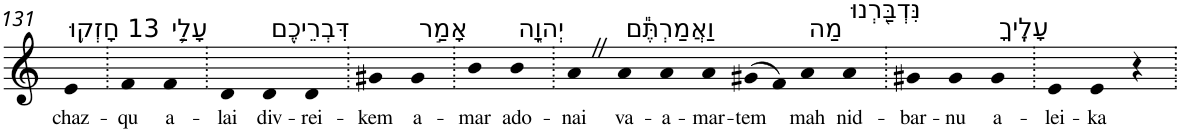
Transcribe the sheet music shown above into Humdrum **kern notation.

**kern	**text
*part1	*part1
*staff1	*staff1
*I"Piano	*
*I'Pno	*
!!LO:PB:g=z
*clefG2	*
*k[]	*
=131	=131
!LO:TX:a:t=13 חָזְק֥וּ	!
!	!LO:LY:b
4e	chaz-
=132.	=132.
!	!LO:LY:b
4f	-qu
!LO:TX:a:t=עָלַ֛י	!
!	!LO:LY:b
4f	a-
=133.	=133.
!	!LO:LY:b
4d	-lai
!LO:TX:a:t=דִּבְרֵיכֶ֖ם	!
!	!LO:LY:b
4d	div-
!	!LO:LY:b
4d	-rei-
=134.	=134.
!	!LO:LY:b
4g#X	-kem
!LO:TX:a:t=אָמַ֣ר	!
!	!LO:LY:b
4g#	a-
=135.	=135.
!	!LO:LY:b
4b	-mar
!LO:TX:a:t=יְהוָ֑ה	!
!	!LO:LY:b
4b	ado-
=136.	=136.
!	!LO:LY:b
4aZ	-nai
!LO:TX:a:t=וַאֲמַרְתֶּ֕ם	!
!	!LO:LY:b
4a	va-
!	!LO:LY:b
4a	-a-
!	!LO:LY:b
4a	-mar-
!	!LO:LY:b
(>8g#X	-tem
8f)	.
!LO:TX:a:t=מַה	!
!	!LO:LY:b
4a	mah
!LO:TX:a:t=נִּדְבַּ֖רְנוּ	!
!	!LO:LY:b
4a	nid-
=137.	=137.
!	!LO:LY:b
4g#X	-bar-
!	!LO:LY:b
4g#	-nu
!LO:TX:a:t=עָלֶֽיךָ	!
!	!LO:LY:b
4g#	a-
=138.	=138.
!	!LO:LY:b
4e	-lei-
!	!LO:LY:b
4e	-ka
4r	.
=.	=.
*-	*-
